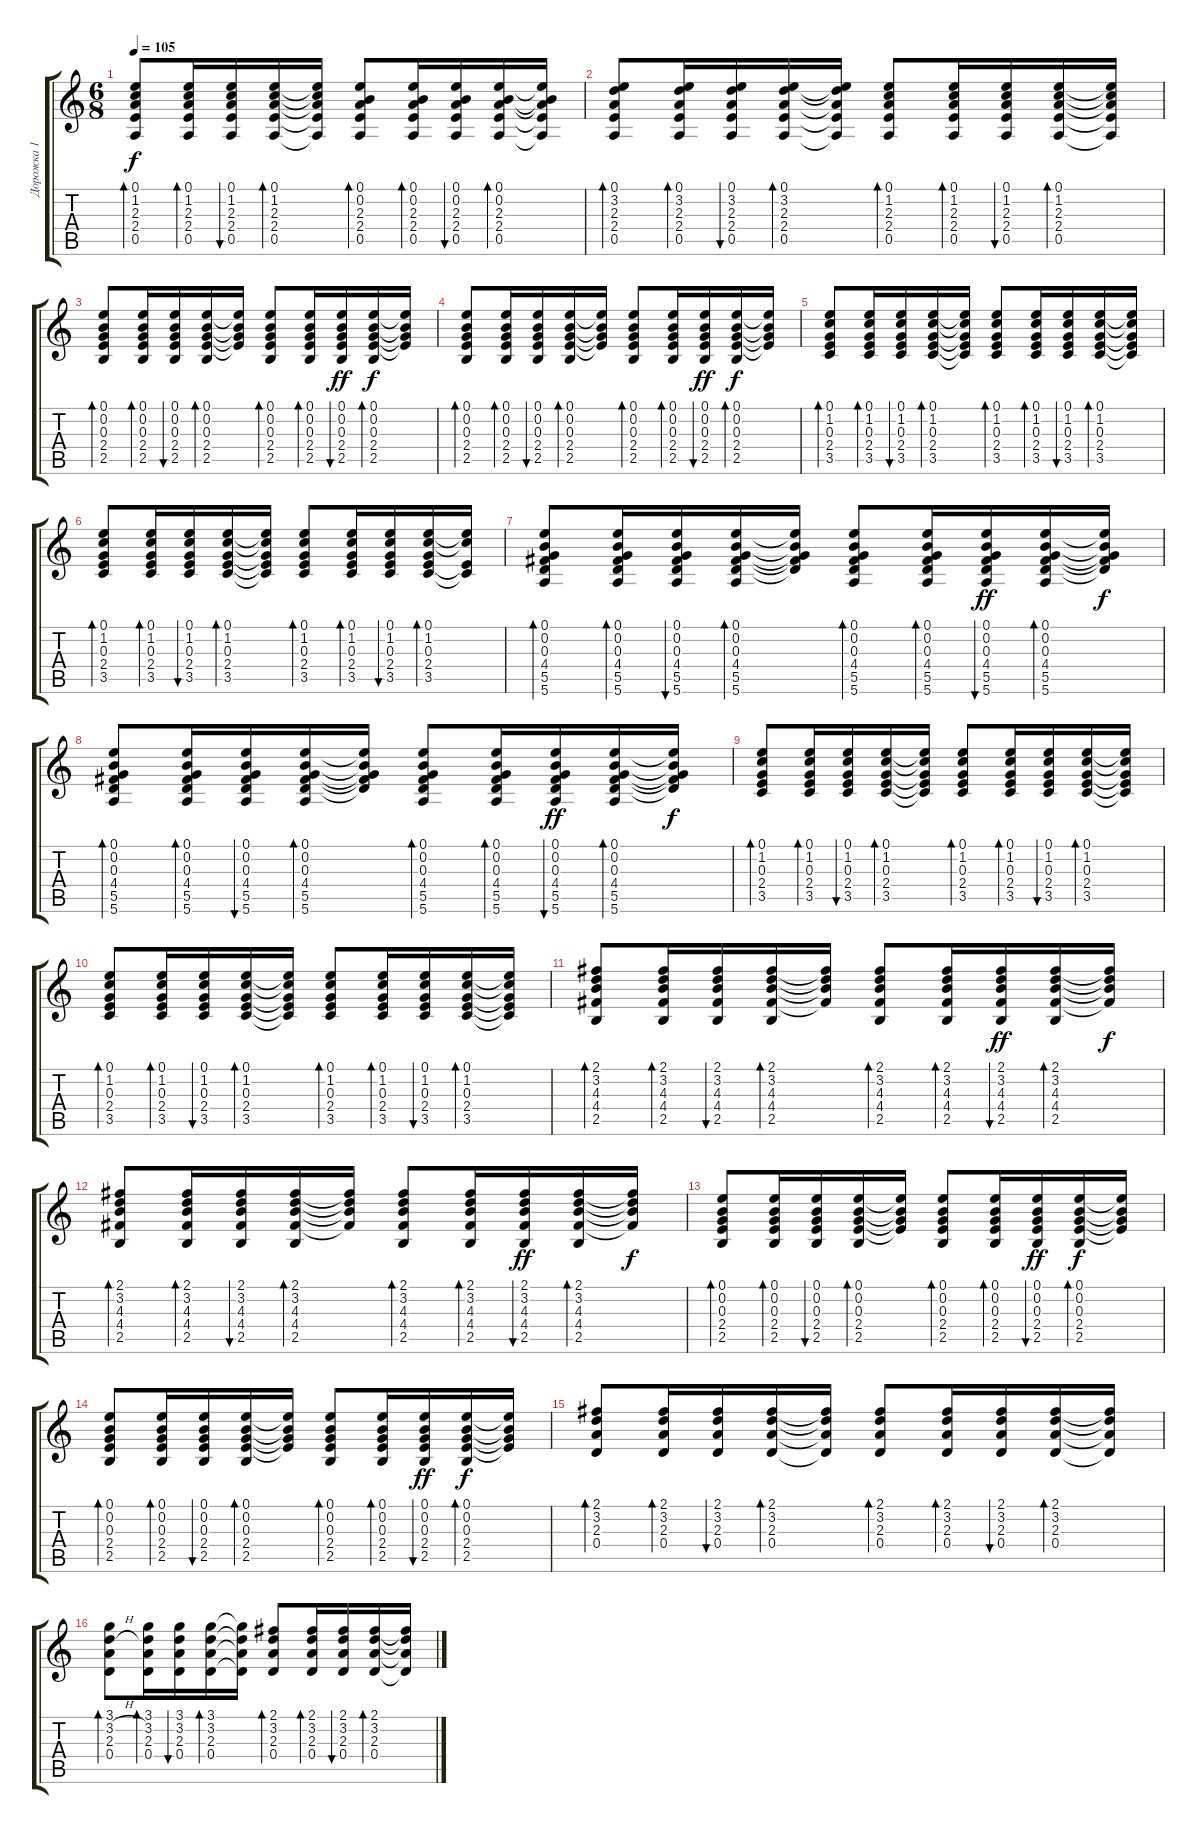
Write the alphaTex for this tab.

\track ("Дорожка 1" "Дорожка 1") {instrument acousticguitarsteel}
\staff {score tabs}
\tuning (E4 B3 G3 D3 A2 E2) {hide}
\ts (6 8)
\tempo 105
\clef g2
\ks c
(0.1 1.2 2.3 2.4 0.5).8{bd 60 dy f} (0.1 1.2 2.3 2.4 0.5).16{bd 60} (0.1 1.2 2.3 2.4 0.5).16{bu 60} (0.1 1.2 2.3 2.4 0.5).16{bd 60} (0.1{t} 1.2{t} 2.3{t} 2.4{t} 0.5{t}).16 (0.1 0.2 2.3 2.4 0.5).8{bd 60} (0.1 0.2 2.3 2.4 0.5).16{bd 60} (0.1 0.2 2.3 2.4 0.5).16{bu 60} (0.1 0.2 2.3 2.4 0.5).16{bd 60} (0.1{t} 0.2{t} 2.3{t} 2.4{t} 0.5{t}).16 |
(0.1 3.2 2.3 2.4 0.5).8{bd 60} (0.1 3.2 2.3 2.4 0.5).16{bd 60} (0.1 3.2 2.3 2.4 0.5).16{bu 60} (0.1 3.2 2.3 2.4 0.5).16{bd 60} (0.1{t} 3.2{t} 2.3{t} 2.4{t} 0.5{t}).16 (0.1 1.2 2.3 2.4 0.5).8{bd 60} (0.1 1.2 2.3 2.4 0.5).16{bd 60} (0.1 1.2 2.3 2.4 0.5).16{bu 60} (0.1 1.2 2.3 2.4 0.5).16{bd 60} (0.1{t} 1.2{t} 2.3{t} 2.4{t} 0.5{t}).16 |
(0.1 0.2 0.3 2.4 2.5).8{bd 60} (0.1 0.2 0.3 2.4 2.5).16{bd 60} (0.1 0.2 0.3 2.4 2.5).16{bu 60} (0.1 0.2 0.3 2.4 2.5).16{bd 60} (0.1{t} 0.2{t} 0.3{t} 2.4{t}).16 (0.1 0.2 0.3 2.4 2.5).8{bd 60} (0.1 0.2 0.3 2.4 2.5).16{bd 60} (0.1 0.2 0.3 2.4 2.5).16{bu 60 dy ff} (0.1 0.2 0.3 2.4 2.5).16{bd 60 dy f} (0.1{t} 0.2{t} 0.3{t} 2.4{t}).16 |
(0.1 0.2 0.3 2.4 2.5).8{bd 60} (0.1 0.2 0.3 2.4 2.5).16{bd 60} (0.1 0.2 0.3 2.4 2.5).16{bu 60} (0.1 0.2 0.3 2.4 2.5).16{bd 60} (0.1{t} 0.2{t} 0.3{t} 2.4{t}).16 (0.1 0.2 0.3 2.4 2.5).8{bd 60} (0.1 0.2 0.3 2.4 2.5).16{bd 60} (0.1 0.2 0.3 2.4 2.5).16{bu 60 dy ff} (0.1 0.2 0.3 2.4 2.5).16{bd 60 dy f} (0.1{t} 0.2{t} 0.3{t} 2.4{t}).16 |
(0.1 1.2 0.3 2.4 3.5).8{bd 60} (0.1 1.2 0.3 2.4 3.5).16{bd 60} (0.1 1.2 0.3 2.4 3.5).16{bu 60} (0.1 1.2 0.3 2.4 3.5).16{bd 60} (0.1{t} 1.2{t} 0.3{t} 2.4{t} 3.5{t}).16 (0.1 1.2 0.3 2.4 3.5).8{bd 60} (0.1 1.2 0.3 2.4 3.5).16{bd 60} (0.1 1.2 0.3 2.4 3.5).16{bu 60} (0.1 1.2 0.3 2.4 3.5).16{bd 60} (0.1{t} 1.2{t} 0.3{t} 2.4{t} 3.5{t}).16 |
(0.1 1.2 0.3 2.4 3.5).8{bd 60} (0.1 1.2 0.3 2.4 3.5).16{bd 60} (0.1 1.2 0.3 2.4 3.5).16{bu 60} (0.1 1.2 0.3 2.4 3.5).16{bd 60} (0.1{t} 1.2{t} 0.3{t} 2.4{t} 3.5{t}).16 (0.1 1.2 0.3 2.4 3.5).8{bd 60} (0.1 1.2 0.3 2.4 3.5).16{bd 60} (0.1 1.2 0.3 2.4 3.5).16{bu 60} (0.1 1.2 0.3 2.4 3.5).16{bd 60} (0.1{t} 1.2{t} 2.4{t} 3.5{t}).16 |
(0.1 0.2 0.3 4.4 5.5 5.6).8{bd 60} (0.1 0.2 0.3 4.4 5.5 5.6).16{bd 60} (0.1 0.2 0.3 4.4 5.5 5.6).16{bu 60} (0.1 0.2 0.3 4.4 5.5 5.6).16{bd 60} (0.1{t} 0.2{t} 0.3{t} 4.4{t} 5.5{t}).16 (0.1 0.2 0.3 4.4 5.5 5.6).8{bd 60} (0.1 0.2 0.3 4.4 5.5 5.6).16{bd 60} (0.1 0.2 0.3 4.4 5.5 5.6).16{bu 60 dy ff} (0.1 0.2 0.3 4.4 5.5 5.6).16{bd 60} (0.1{t} 0.2{t} 0.3{t} 4.4{t} 5.5{t}).16{dy f} |
(0.1 0.2 0.3 4.4 5.5 5.6).8{bd 60} (0.1 0.2 0.3 4.4 5.5 5.6).16{bd 60} (0.1 0.2 0.3 4.4 5.5 5.6).16{bu 60} (0.1 0.2 0.3 4.4 5.5 5.6).16{bd 60} (0.1{t} 0.2{t} 0.3{t} 4.4{t} 5.5{t}).16 (0.1 0.2 0.3 4.4 5.5 5.6).8{bd 60} (0.1 0.2 0.3 4.4 5.5 5.6).16{bd 60} (0.1 0.2 0.3 4.4 5.5 5.6).16{bu 60 dy ff} (0.1 0.2 0.3 4.4 5.5 5.6).16{bd 60} (0.1{t} 0.2{t} 0.3{t} 4.4{t} 5.5{t}).16{dy f} |
(0.1 1.2 0.3 2.4 3.5).8{bd 60} (0.1 1.2 0.3 2.4 3.5).16{bd 60} (0.1 1.2 0.3 2.4 3.5).16{bu 60} (0.1 1.2 0.3 2.4 3.5).16{bd 60} (0.1{t} 1.2{t} 0.3{t} 2.4{t} 3.5{t}).16 (0.1 1.2 0.3 2.4 3.5).8{bd 60} (0.1 1.2 0.3 2.4 3.5).16{bd 60} (0.1 1.2 0.3 2.4 3.5).16{bu 60} (0.1 1.2 0.3 2.4 3.5).16{bd 60} (0.1{t} 1.2{t} 0.3{t} 2.4{t} 3.5{t}).16 |
(0.1 1.2 0.3 2.4 3.5).8{bd 60} (0.1 1.2 0.3 2.4 3.5).16{bd 60} (0.1 1.2 0.3 2.4 3.5).16{bu 60} (0.1 1.2 0.3 2.4 3.5).16{bd 60} (0.1{t} 1.2{t} 0.3{t} 2.4{t} 3.5{t}).16 (0.1 1.2 0.3 2.4 3.5).8{bd 60} (0.1 1.2 0.3 2.4 3.5).16{bd 60} (0.1 1.2 0.3 2.4 3.5).16{bu 60} (0.1 1.2 0.3 2.4 3.5).16{bd 60} (0.1{t} 1.2{t} 0.3{t} 2.4{t} 3.5{t}).16 |
(2.1 3.2 4.3 4.4 2.5).8{bd 60} (2.1 3.2 4.3 4.4 2.5).16{bd 60} (2.1 3.2 4.3 4.4 2.5).16{bu 60} (2.1 3.2 4.3 4.4 2.5).16{bd 60} (2.1{t} 3.2{t} 4.3{t} 4.4{t}).16 (2.1 3.2 4.3 4.4 2.5).8{bd 60} (2.1 3.2 4.3 4.4 2.5).16{bd 60} (2.1 3.2 4.3 4.4 2.5).16{bu 60 dy ff} (2.1 3.2 4.3 4.4 2.5).16{bd 60} (2.1{t} 3.2{t} 4.3{t} 4.4{t}).16{dy f} |
(2.1 3.2 4.3 4.4 2.5).8{bd 60} (2.1 3.2 4.3 4.4 2.5).16{bd 60} (2.1 3.2 4.3 4.4 2.5).16{bu 60} (2.1 3.2 4.3 4.4 2.5).16{bd 60} (2.1{t} 3.2{t} 4.3{t} 4.4{t}).16 (2.1 3.2 4.3 4.4 2.5).8{bd 60} (2.1 3.2 4.3 4.4 2.5).16{bd 60} (2.1 3.2 4.3 4.4 2.5).16{bu 60 dy ff} (2.1 3.2 4.3 4.4 2.5).16{bd 60} (2.1{t} 3.2{t} 4.3{t} 4.4{t}).16{dy f} |
(0.1 0.2 0.3 2.4 2.5).8{bd 60} (0.1 0.2 0.3 2.4 2.5).16{bd 60} (0.1 0.2 0.3 2.4 2.5).16{bu 60} (0.1 0.2 0.3 2.4 2.5).16{bd 60} (0.1{t} 0.2{t} 0.3{t} 2.4{t}).16 (0.1 0.2 0.3 2.4 2.5).8{bd 60} (0.1 0.2 0.3 2.4 2.5).16{bd 60} (0.1 0.2 0.3 2.4 2.5).16{bu 60 dy ff} (0.1 0.2 0.3 2.4 2.5).16{bd 60 dy f} (0.1{t} 0.2{t} 0.3{t} 2.4{t}).16 |
(0.1 0.2 0.3 2.4 2.5).8{bd 60} (0.1 0.2 0.3 2.4 2.5).16{bd 60} (0.1 0.2 0.3 2.4 2.5).16{bu 60} (0.1 0.2 0.3 2.4 2.5).16{bd 60} (0.1{t} 0.2{t} 0.3{t} 2.4{t}).16 (0.1 0.2 0.3 2.4 2.5).8{bd 60} (0.1 0.2 0.3 2.4 2.5).16{bd 60} (0.1 0.2 0.3 2.4 2.5).16{bu 60 dy ff} (0.1 0.2 0.3 2.4 2.5).16{bd 60 dy f} (0.1{t} 0.2{t} 0.3{t} 2.4{t}).16 |
(2.1 3.2 2.3 0.4).8{bd 60} (2.1 3.2 2.3 0.4).16{bd 60} (2.1 3.2 2.3 0.4).16{bu 60} (2.1 3.2 2.3 0.4).16{bd 60} (2.1{t} 3.2{t} 2.3{t} 0.4{t}).16 (2.1 3.2 2.3 0.4).8{bd 60} (2.1 3.2 2.3 0.4).16{bd 60} (2.1 3.2 2.3 0.4).16{bu 60} (2.1 3.2 2.3 0.4).16{bd 60} (2.1{t} 3.2{t} 2.3{t} 0.4{t}).16 |
(3.1 3.2{h} 2.3 0.4).8{bd 60} (3.1 3.2 2.3 0.4).16{bd 60} (3.1 3.2 2.3 0.4).16{bu 60} (3.1 3.2 2.3 0.4).16{bd 60} (3.1{t} 3.2{t} 2.3{t} 0.4{t}).16 (2.1 3.2 2.3 0.4).8{bd 60} (2.1 3.2 2.3 0.4).16{bd 60} (2.1 3.2 2.3 0.4).16{bu 60} (2.1 3.2 2.3 0.4).16{bd 60} (2.1{t} 3.2{t} 2.3{t} 0.4{t}).16
